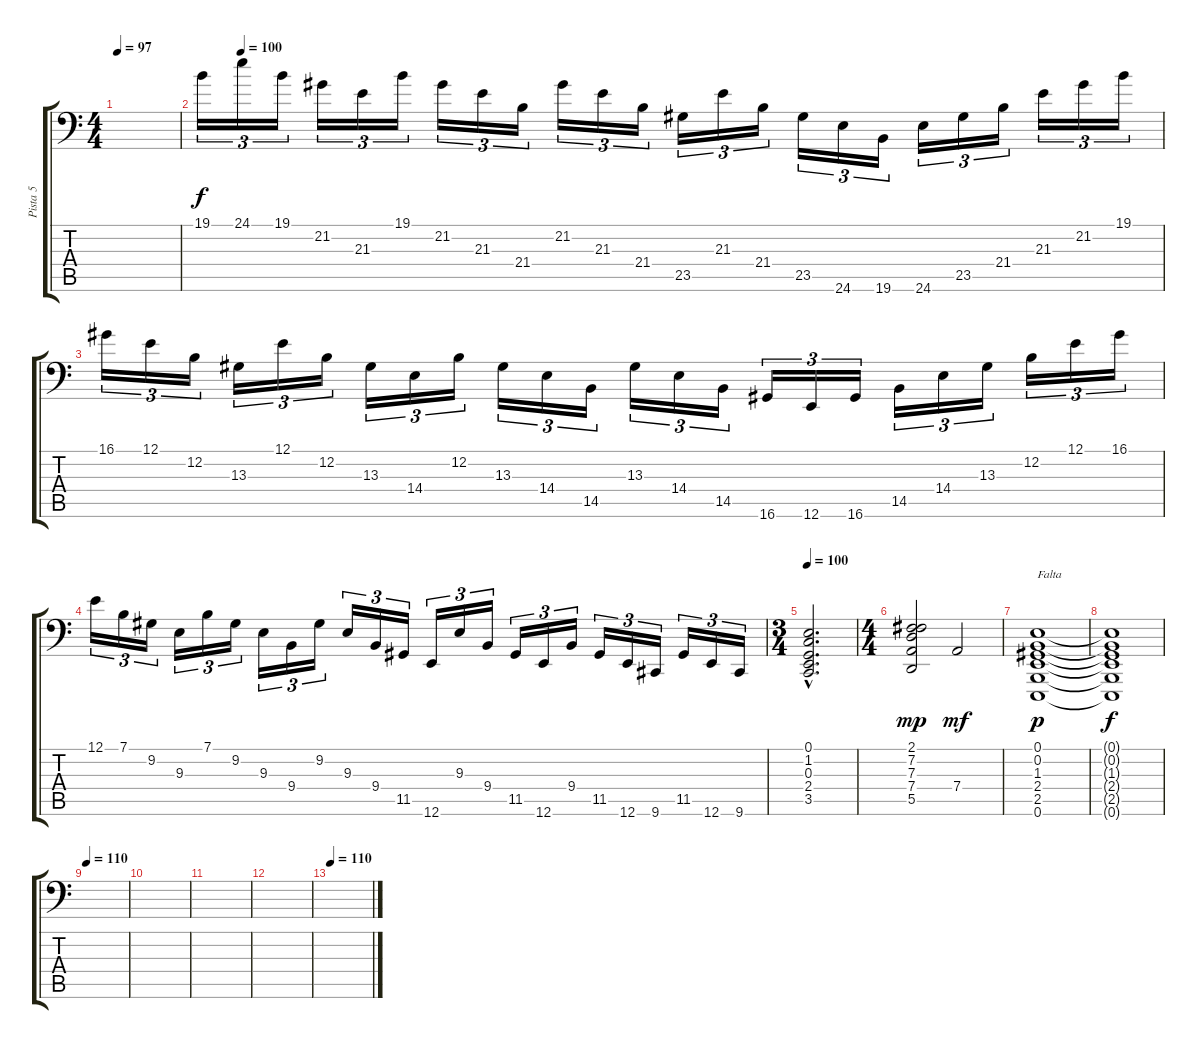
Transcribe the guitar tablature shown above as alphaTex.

\track ("Pista 5" "Pista 5") {instrument acousticgrandpiano}
\staff {score tabs}
\tuning (E3 B2 G2 D2 A1 E1) {hide}
\ts (4 4)
\tempo 97
\clef f4
\ks c
|
\tempo (100 0.041666666666666664)
19.1.16{tu (3 2) dy f} 24.1.16{tu (3 2) volume 9} 19.1.16{tu (3 2)} 21.2.16{tu (3 2)} 21.3.16{tu (3 2)} 19.1.16{tu (3 2)} 21.2.16{tu (3 2)} 21.3.16{tu (3 2)} 21.4.16{tu (3 2)} 21.2.16{tu (3 2)} 21.3.16{tu (3 2)} 21.4.16{tu (3 2)} 23.5.16{tu (3 2)} 21.3.16{tu (3 2)} 21.4.16{tu (3 2)} 23.5.16{tu (3 2)} 24.6.16{tu (3 2)} 19.6.16{tu (3 2)} 24.6.16{tu (3 2)} 23.5.16{tu (3 2)} 21.4.16{tu (3 2)} 21.3.16{tu (3 2)} 21.2.16{tu (3 2)} 19.1.16{tu (3 2)} |
16.1.16{tu (3 2)} 12.1.16{tu (3 2)} 12.2.16{tu (3 2)} 13.3.16{tu (3 2)} 12.1.16{tu (3 2)} 12.2.16{tu (3 2)} 13.3.16{tu (3 2)} 14.4.16{tu (3 2)} 12.2.16{tu (3 2)} 13.3.16{tu (3 2)} 14.4.16{tu (3 2)} 14.5.16{tu (3 2)} 13.3.16{tu (3 2)} 14.4.16{tu (3 2)} 14.5.16{tu (3 2)} 16.6.16{tu (3 2)} 12.6.16{tu (3 2)} 16.6.16{tu (3 2)} 14.5.16{tu (3 2)} 14.4.16{tu (3 2)} 13.3.16{tu (3 2)} 12.2.16{tu (3 2)} 12.1.16{tu (3 2)} 16.1.16{tu (3 2)} |
12.1.16{tu (3 2)} 7.1.16{tu (3 2)} 9.2.16{tu (3 2)} 9.3.16{tu (3 2)} 7.1.16{tu (3 2)} 9.2.16{tu (3 2)} 9.3.16{tu (3 2)} 9.4.16{tu (3 2)} 9.2.16{tu (3 2)} 9.3.16{tu (3 2)} 9.4.16{tu (3 2)} 11.5.16{tu (3 2)} 12.6.16{tu (3 2)} 9.3.16{tu (3 2)} 9.4.16{tu (3 2)} 11.5.16{tu (3 2)} 12.6.16{tu (3 2)} 9.4.16{tu (3 2)} 11.5.16{tu (3 2)} 12.6.16{tu (3 2)} 9.6.16{tu (3 2)} 11.5.16{tu (3 2)} 12.6.16{tu (3 2)} 9.6.16{tu (3 2)} |
\ts (3 4)
\tempo 100
(0.1{hac} 1.2{hac} 0.3{hac} 2.4{hac} 3.5{hac}).2{d} |
\ts (4 4)
(2.1 7.2 7.3 7.4 5.5).2{dy mp} 7.4.2{dy mf} |
(0.1 0.2 1.3 2.4 2.5 0.6).1{txt "Falta" dy p} |
(0.1{t} 0.2{t} 1.3{t} 2.4{t} 2.5{t} 0.6{t}).1{dy f} |
\tempo 110
|
|
|
|
\tempo 110
